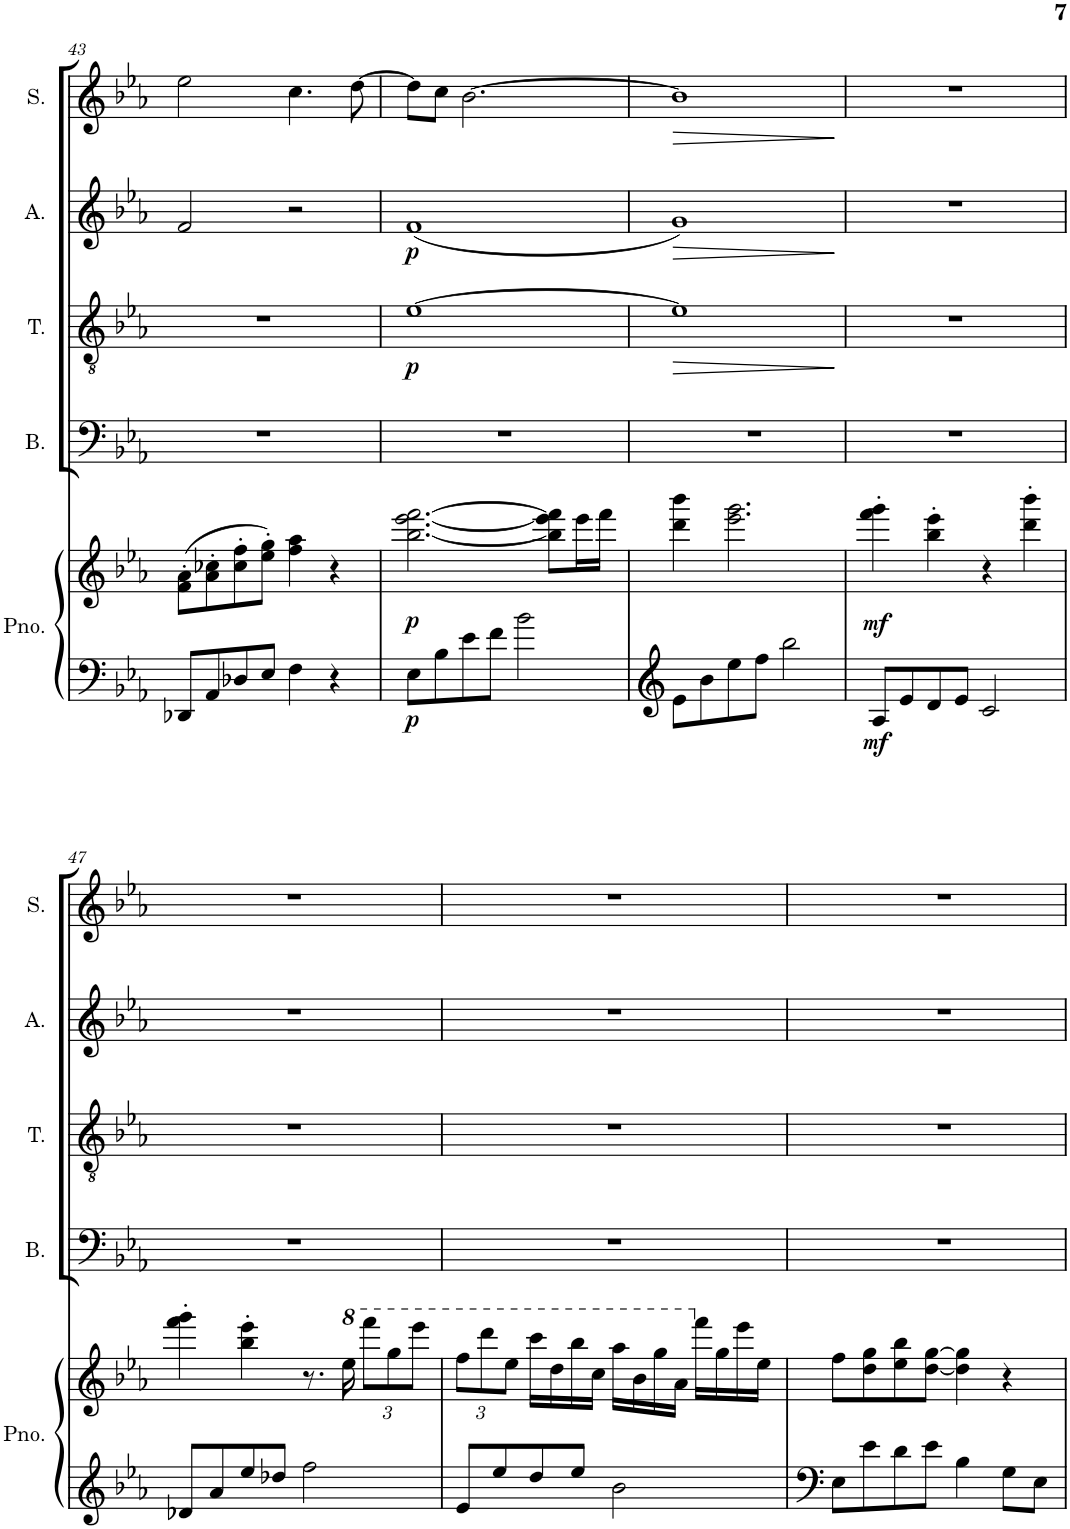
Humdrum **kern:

**kern	**kern	**dynam	**kern	**kern	**dynam	**kern	**dynam	**kern	**dynam
*part5	*part5	*part5	*part4	*part3	*part3	*part2	*part2	*part1	*part1
*staff6	*staff5	*staff5/6	*staff4	*staff3	*staff3	*staff2	*staff2	*staff1	*staff1
*I"Piano	*	*	*I"Bass	*I"Tenor	*	*I"Alto	*	*I"Soprano	*
*I'Pno.	*	*	*I'B.	*I'T.	*	*I'A.	*	*I'S.	*
!!LO:PB:g=z
*clefF4	*clefG2	*	*clefF4	*clefGv2	*	*clefG2	*	*clefG2	*
*k[b-e-a-]	*k[b-e-a-]	*	*k[b-e-a-]	*k[b-e-a-]	*	*k[b-e-a-]	*	*k[b-e-a-]	*
*M4/4	*M4/4	*	*M4/4	*M4/4	*	*M4/4	*	*M4/4	*
=43	=43	=43	=43	=43	=43	=43	=43	=43	=43
8DD-X/L	(8f\' 8a-\'L	.	1r	1r	.	2f/	.	2ee-\	.
8AA-/	8a-\' 8cc-X\'	.	.	.	.	.	.	.	.
8D-X/	8cc-\' 8ff\'	.	.	.	.	.	.	.	.
8E-/J	8ee-\' 8gg\'J)	.	.	.	.	.	.	.	.
4F\	4ff\ 4aa-\	.	.	.	.	2r	.	4.cc\	.
4r	4r	.	.	.	.	.	.	.	.
.	.	.	.	.	.	.	.	[8dd\	.
=44	=44	=44	=44	=44	=44	=44	=44	=44	=44
!	!	!LO:DY:b=2	!	!	!	!	!	!	!
!	!	!LO:DY:n=1:b	!	!	!LO:DY:b	!	!LO:DY:b	!	!
8E-\L	[2.bb-\ [2.eee-\ [2.fff\	p p	1r	[1e-	p	(1f	p	8dd\L]	.
8B-\	.	.	.	.	.	.	.	8cc\J	.
8e-\	.	.	.	.	.	.	.	[2.b-\	.
8f\J	.	.	.	.	.	.	.	.	.
2b-\	.	.	.	.	.	.	.	.	.
.	8bb-\] 8eee-\] 8fff\]L	.	.	.	.	.	.	.	.
.	16eee-\L	.	.	.	.	.	.	.	.
.	16fff\JJ	.	.	.	.	.	.	.	.
=45	=45	=45	=45	=45	=45	=45	=45	=45	=45
!	!	!	!	!	!LO:HP:b	!	!LO:HP:b	!	!LO:HP:b
8e-\L	4ddd\ 4bbb-\	.	1r	1e-]	>	1g)	>	1b-]	>
8b-\	.	.	.	.	.	.	.	.	.
8ee-\	2.eee-\ 2.ggg\	.	.	.	.	.	.	.	.
8ff\J	.	.	.	.	.	.	.	.	.
2bb-\	.	.	.	.	.	.	.	.	.
.	.	.	.	.	]	.	]	.	]
=46	=46	=46	=46	=46	=46	=46	=46	=46	=46
!	!	!LO:DY:b=2	!	!	!	!	!	!	!
!	!	!LO:DY:n=1:b	!	!	!	!	!	!	!
8A-/L	4fff\' 4ggg\'	mf mf	1r	1r	.	1r	.	1r	.
8e-/	.	.	.	.	.	.	.	.	.
8d/	4bb-\' 4eee-\'	.	.	.	.	.	.	.	.
8e-/J	.	.	.	.	.	.	.	.	.
2c/	4r	.	.	.	.	.	.	.	.
.	4ddd\' 4bbb-\'	.	.	.	.	.	.	.	.
!!LO:LB:g=z
=47	=47	=47	=47	=47	=47	=47	=47	=47	=47
8d-X/L	4fff\' 4ggg\'	.	1r	1r	.	1r	.	1r	.
8a-/	.	.	.	.	.	.	.	.	.
8ee-/	4bb-\' 4eee-\'	.	.	.	.	.	.	.	.
8dd-X/J	.	.	.	.	.	.	.	.	.
2ff\	8.r	.	.	.	.	.	.	.	.
*	*8va	*	*	*	*	*	*	*	*
.	16eee-\	.	.	.	.	.	.	.	.
*	*Xbrackettup	*	*	*	*	*	*	*	*
.	12ffff\L	.	.	.	.	.	.	.	.
.	12ggg\	.	.	.	.	.	.	.	.
.	12eeee-\J	.	.	.	.	.	.	.	.
=48	=48	=48	=48	=48	=48	=48	=48	=48	=48
8e-/L	12fff\L	.	1r	1r	.	1r	.	1r	.
.	12dddd\	.	.	.	.	.	.	.	.
8ee-/	.	.	.	.	.	.	.	.	.
.	12eee-\J	.	.	.	.	.	.	.	.
8dd/	16cccc\LL	.	.	.	.	.	.	.	.
.	16ddd\	.	.	.	.	.	.	.	.
8ee-/J	16bbb-\	.	.	.	.	.	.	.	.
.	16ccc\JJ	.	.	.	.	.	.	.	.
2b-\	16aaa-\LL	.	.	.	.	.	.	.	.
.	16bb-\	.	.	.	.	.	.	.	.
.	16ggg\	.	.	.	.	.	.	.	.
.	16aa-\JJ	.	.	.	.	.	.	.	.
*	*X8va	*	*	*	*	*	*	*	*
.	16fff\LL	.	.	.	.	.	.	.	.
.	16gg\	.	.	.	.	.	.	.	.
.	16eee-\	.	.	.	.	.	.	.	.
.	16ee-\JJ	.	.	.	.	.	.	.	.
=49	=49	=49	=49	=49	=49	=49	=49	=49	=49
8E-\L	8ff\L	.	1r	1r	.	1r	.	1r	.
8e-\	8dd\ 8gg\	.	.	.	.	.	.	.	.
8d\	8ee-\ 8bb-\	.	.	.	.	.	.	.	.
8e-\J	[8dd\ [8gg\J	.	.	.	.	.	.	.	.
4B-\	4dd\] 4gg\]	.	.	.	.	.	.	.	.
8G\L	4r	.	.	.	.	.	.	.	.
8E-\J	.	.	.	.	.	.	.	.	.
=	=	=	=	=	=	=	=	=	=
*-	*-	*-	*-	*-	*-	*-	*-	*-	*-
